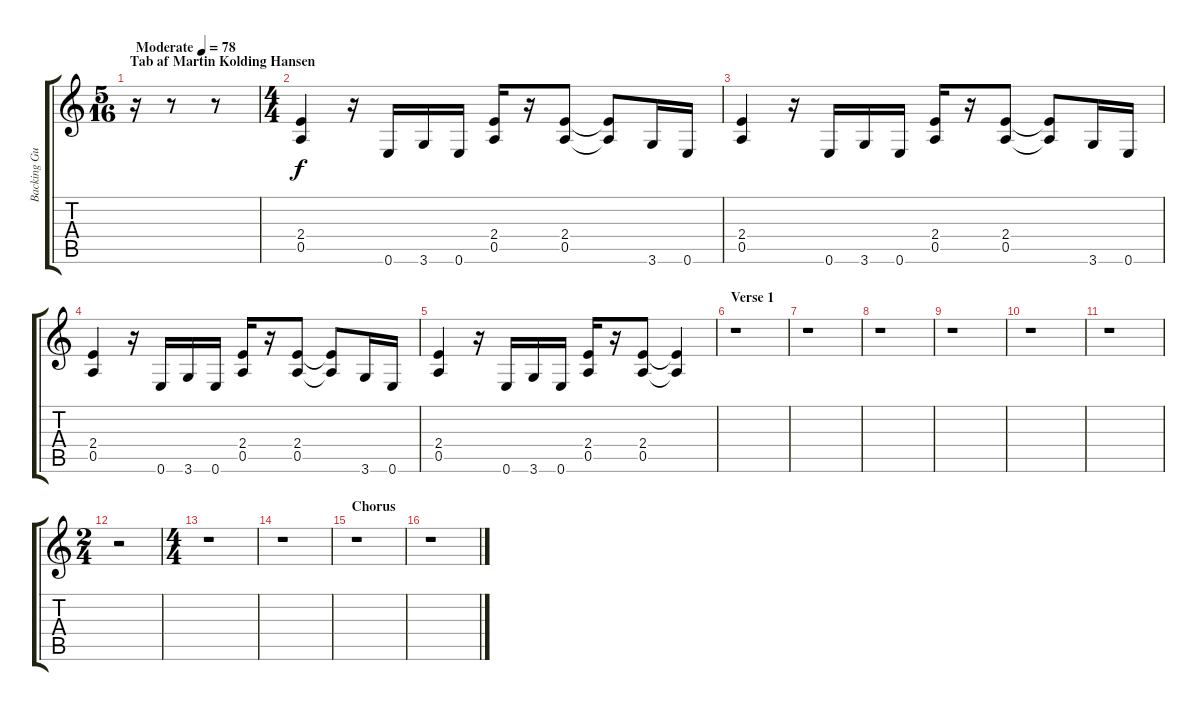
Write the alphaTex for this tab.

\track ("Backing Guitar" "Backing Gu") {instrument distortionguitar}
\staff {score tabs}
\tuning (E4 B3 G3 D3 A2 E2) {hide}
\ts (5 16)
\section ("" "Tab af Martin Kolding Hansen")
\tempo (78 "Moderate")
\clef g2
\ks c
r.16{dy f instrument distortionguitar} r.8 r.8 |
\ts (4 4)
(2.4 0.5).4 r.16 0.6.16 3.6.16 0.6.16 (2.4 0.5).16 r.16 (2.4 0.5).8 (2.4{t} 0.5{t}).8 3.6.16 0.6.16 |
(2.4 0.5).4 r.16 0.6.16 3.6.16 0.6.16 (2.4 0.5).16 r.16 (2.4 0.5).8 (2.4{t} 0.5{t}).8 3.6.16 0.6.16 |
(2.4 0.5).4 r.16 0.6.16 3.6.16 0.6.16 (2.4 0.5).16 r.16 (2.4 0.5).8 (2.4{t} 0.5{t}).8 3.6.16 0.6.16 |
(2.4 0.5).4 r.16 0.6.16 3.6.16 0.6.16 (2.4 0.5).16 r.16 (2.4 0.5).8 (2.4{t} 0.5{t}).4 |
\section ("" "Verse 1")
r.1 |
r.1 |
r.1 |
r.1 |
r.1 |
r.1 |
\ts (2 4)
r.2 |
\ts (4 4)
r.1 |
r.1 |
\section ("" "Chorus")
r.1 |
r.1
